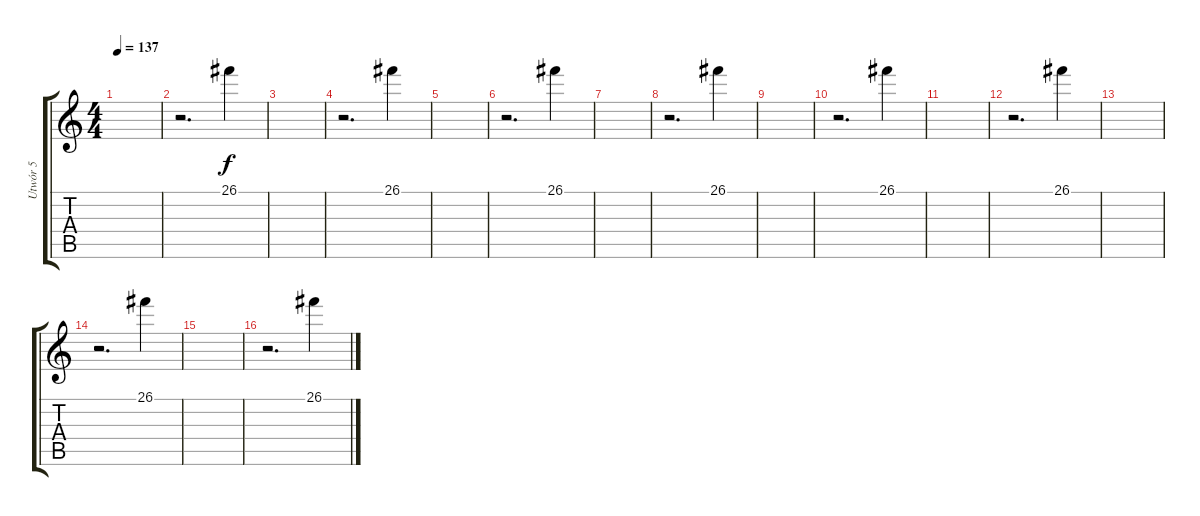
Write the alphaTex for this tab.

\track ("Utwór 5" "Utwór 5") {instrument fx3crystal}
\staff {score tabs}
\tuning (E4 B3 G3 D3 A2 E2) {hide}
\ts (4 4)
\tempo 137
\clef g2
\ks c
|
r.2{d} 26.1.4 |
|
r.2{d} 26.1.4 |
|
r.2{d} 26.1.4 |
|
r.2{d} 26.1.4 |
|
r.2{d} 26.1.4 |
|
r.2{d} 26.1.4 |
|
r.2{d} 26.1.4 |
|
r.2{d} 26.1.4
